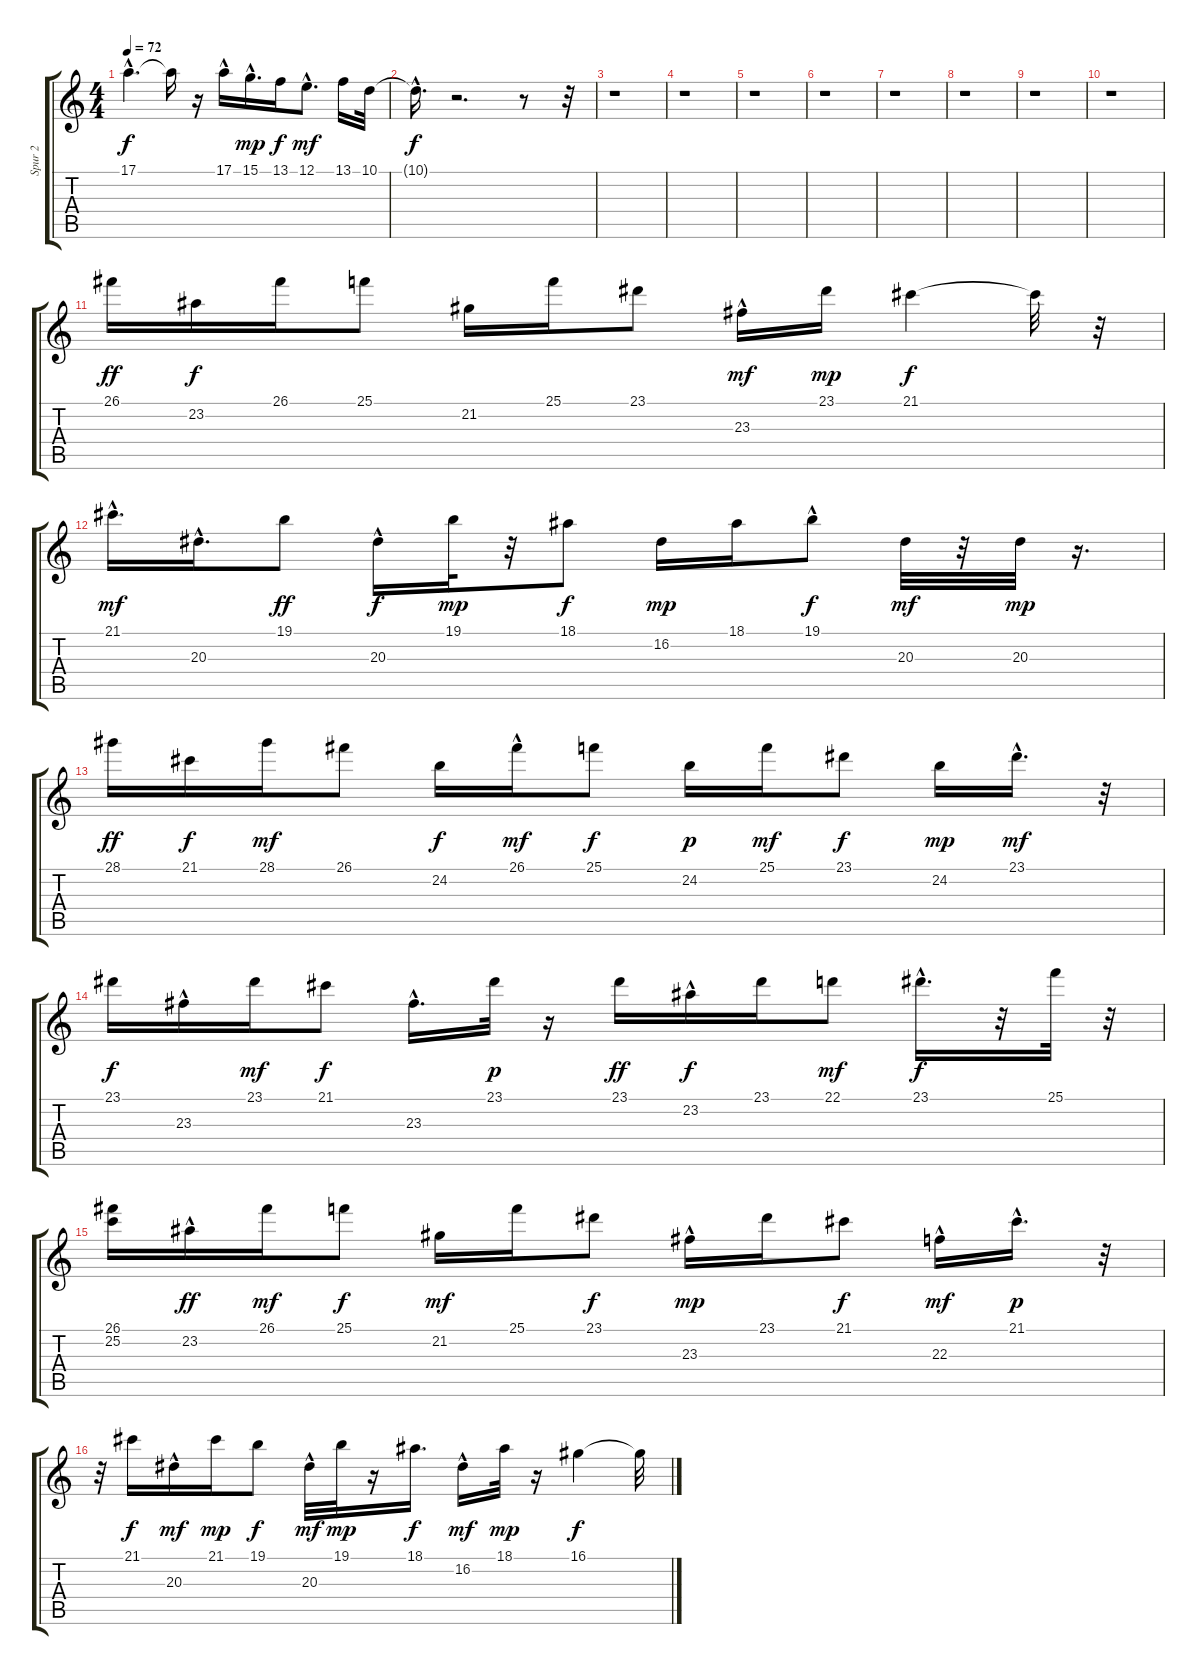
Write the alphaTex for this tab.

\track ("Spur 2" "Spur 2") {instrument electricpiano2}
\staff {score tabs}
\tuning (E4 B3 G3 D3 A2 E2) {hide}
\ts (4 4)
\tempo 72
\clef g2
\ks c
17.1{hac t}.4{d dy f} 17.1{t}.16 r.16 17.1{hac}.16 15.1{hac}.16{d dy mp} 13.1.16{dy f} 12.1{hac}.8{d dy mf} 13.1.16 10.1.32 |
10.1{hac t}.16{d dy f} r.2{d} r.8 r.32 |
r.1 |
r.1 |
r.1 |
r.1 |
r.1 |
r.1 |
r.1 |
r.1 |
26.1.16{dy ff} 23.2.16{dy f} 26.1.16 25.1.8 21.2.16 25.1.16 23.1.8 23.3{hac}.16{dy mf} 23.1.16{dy mp} 21.1.4{dy f} 21.1{t}.32 r.32 |
21.1{hac}.16{d dy mf} 20.3{hac}.16{d} 19.1.8{dy ff} 20.3{hac}.16{dy f} 19.1.32{dy mp} r.32 18.1.8{dy f} 16.2.16{dy mp} 18.1.16 19.1{hac}.8{dy f} 20.3.32{dy mf} r.32 20.3.32{dy mp} r.16{d} |
28.1.16{dy ff} 21.1.16{dy f} 28.1.16{dy mf} 26.1.8 24.2.16{dy f} 26.1{hac}.16{dy mf} 25.1.8{dy f} 24.2.16{dy p} 25.1.16{dy mf} 23.1.8{dy f} 24.2.16{dy mp} 23.1{hac}.16{d dy mf} r.32 |
23.1.16{dy f} 23.3{hac}.16 23.1.16{dy mf} 21.1.8{dy f} 23.3{hac}.16{d} 23.1.32{dy p} r.16 23.1.16{dy ff} 23.2{hac}.16{dy f} 23.1.16 22.1.8{dy mf} 23.1{hac}.16{d dy f} r.32 25.1.32 r.32 |
(26.1 25.2).16 23.2{hac}.16{dy ff} 26.1.16{dy mf} 25.1.8{dy f} 21.2.16{dy mf} 25.1.16 23.1.8{dy f} 23.3{hac}.16{dy mp} 23.1.16 21.1.8{dy f} 22.3{hac}.16{dy mf} 21.1{hac}.16{d dy p} r.32 |
r.32 21.1.16{dy f} 20.3{hac}.16{dy mf} 21.1.16{dy mp} 19.1.8{dy f} 20.3{hac}.32{dy mf} 19.1.32{dy mp} r.16 18.1.16{d dy f} 16.2{hac}.16{dy mf} 18.1.32{dy mp} r.16 16.1.4{dy f} 16.1{t}.32
